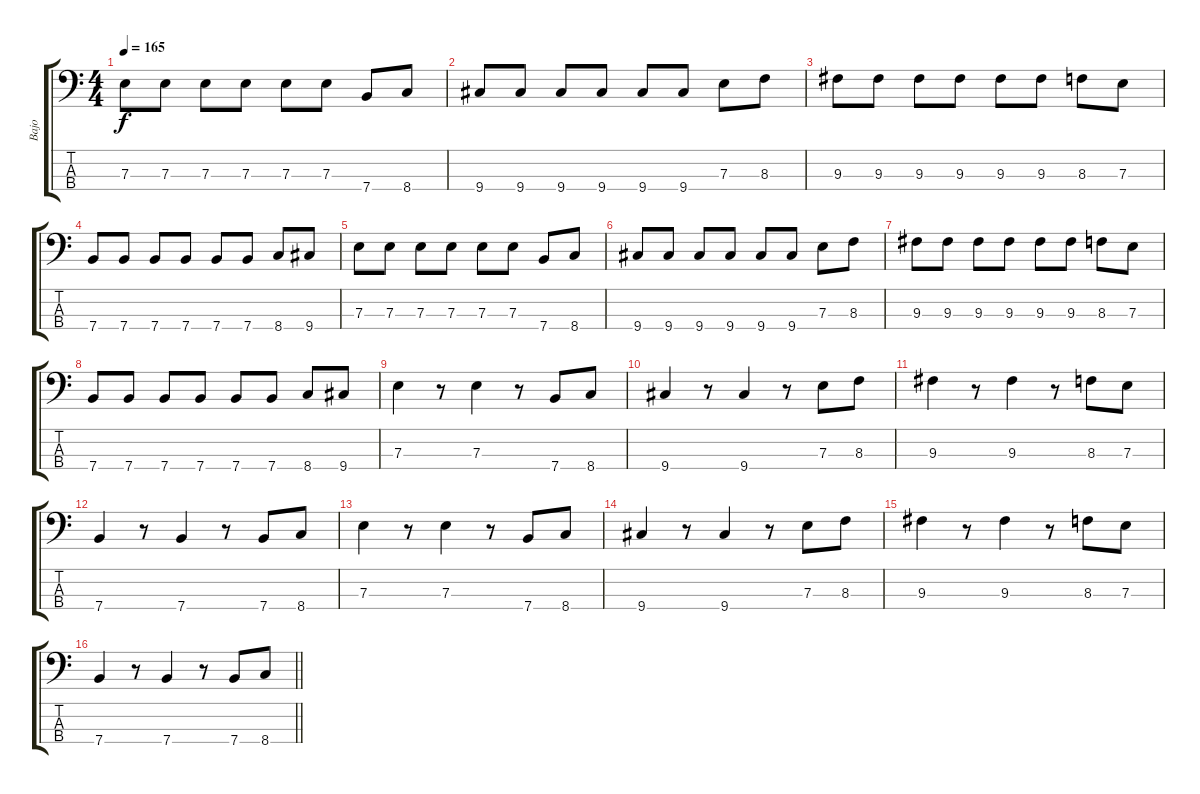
\track ("Bajo" "Bajo") {instrument electricbassfinger}
\staff {score tabs}
\tuning (G2 D2 A1 E1) {hide}
\ts (4 4)
\tempo 165
\clef f4
\ks c
7.3.8{dy f} 7.3.8 7.3.8 7.3.8 7.3.8 7.3.8 7.4.8 8.4.8 |
9.4.8 9.4.8 9.4.8 9.4.8 9.4.8 9.4.8 7.3.8 8.3.8 |
9.3.8 9.3.8 9.3.8 9.3.8 9.3.8 9.3.8 8.3.8 7.3.8 |
7.4.8 7.4.8 7.4.8 7.4.8 7.4.8 7.4.8 8.4.8 9.4.8 |
7.3.8 7.3.8 7.3.8 7.3.8 7.3.8 7.3.8 7.4.8 8.4.8 |
9.4.8 9.4.8 9.4.8 9.4.8 9.4.8 9.4.8 7.3.8 8.3.8 |
9.3.8 9.3.8 9.3.8 9.3.8 9.3.8 9.3.8 8.3.8 7.3.8 |
7.4.8 7.4.8 7.4.8 7.4.8 7.4.8 7.4.8 8.4.8 9.4.8 |
7.3.4 r.8 7.3.4 r.8 7.4.8 8.4.8 |
9.4.4 r.8 9.4.4 r.8 7.3.8 8.3.8 |
9.3.4 r.8 9.3.4 r.8 8.3.8 7.3.8 |
7.4.4 r.8 7.4.4 r.8 7.4.8 8.4.8 |
7.3.4 r.8 7.3.4 r.8 7.4.8 8.4.8 |
9.4.4 r.8 9.4.4 r.8 7.3.8 8.3.8 |
9.3.4 r.8 9.3.4 r.8 8.3.8 7.3.8 |
\barLineRight lightlight
7.4.4 r.8 7.4.4 r.8 7.4.8 8.4.8
